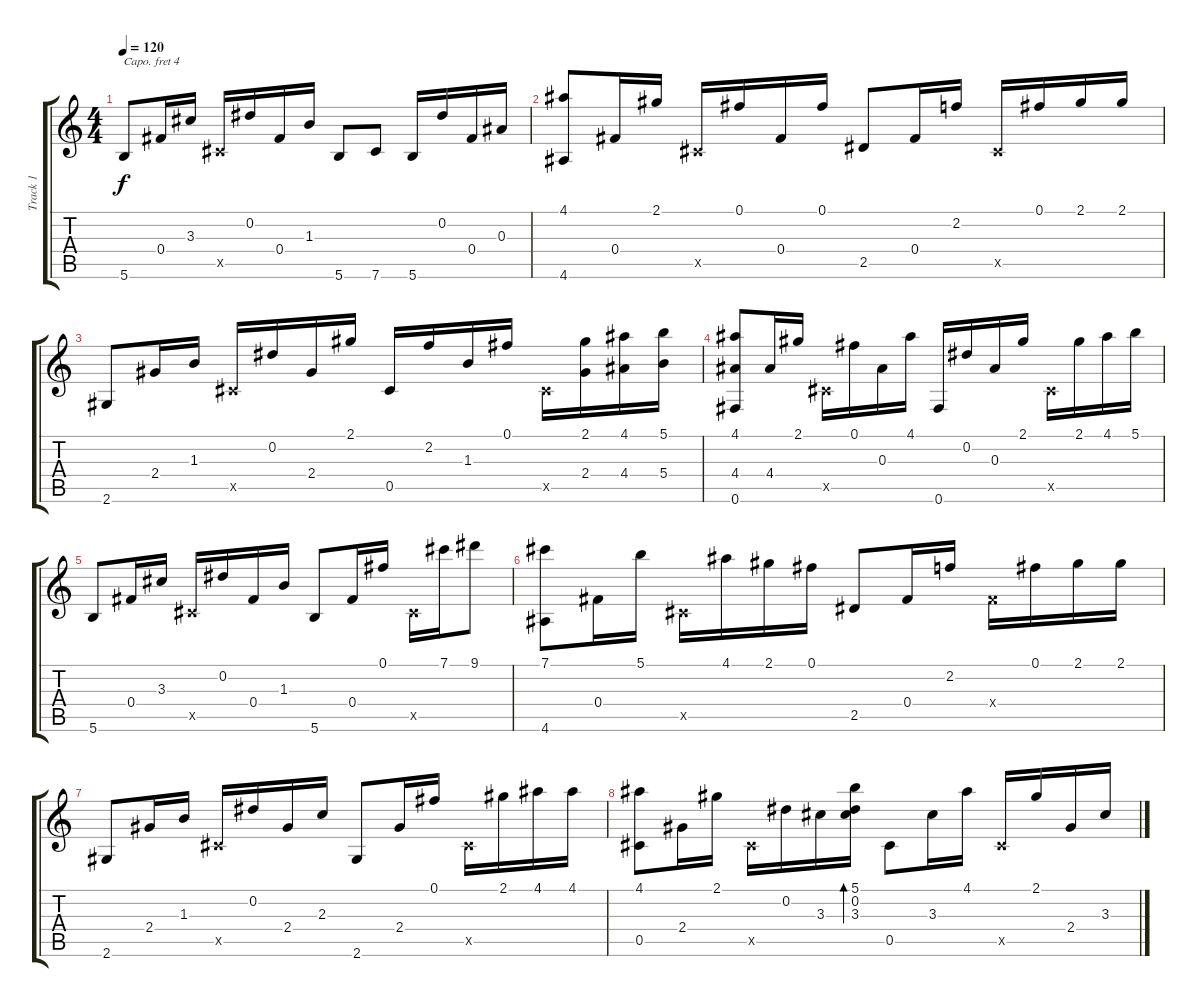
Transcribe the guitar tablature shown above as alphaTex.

\track ("Track 1" "Track 1") {instrument acousticguitarsteel}
\staff {score tabs}
\capo 4
\tuning (D4 B3 Gb3 D3 A2 D2) {hide}
\ts (4 4)
\tempo 120
\clef g2
\ks c
5.6.8{dy f} 0.4.16 3.3.16 0.5{x}.16 0.2.16 0.4.16 1.3.16 5.6.8 7.6.8 5.6.16 0.2.16 0.4.16 0.3.16 |
(4.1 4.6).8 0.4.16 2.1.16 0.5{x}.16 0.1.16 0.4.16 0.1.16 2.5.8 0.4.16 2.2.16 0.5{x}.16 0.1.16 2.1.16 2.1.16 |
2.6.8 2.4.16 1.3.16 0.5{x}.16 0.2.16 2.4.16 2.1.16 0.5.16 2.2.16 1.3.16 0.1.16 0.5{x}.16 (2.1 2.4).16 (4.1 4.4).16 (5.1 5.4).16 |
(4.1 4.4 0.6).8 4.4.16 2.1.16 0.5{x}.16 0.1.16 0.3.16 4.1.16 0.6.16 0.2.16 0.3.16 2.1.16 0.5{x}.16 2.1.16 4.1.16 5.1.16 |
5.6.8 0.4.16 3.3.16 0.5{x}.16 0.2.16 0.4.16 1.3.16 5.6.8 0.4.16 0.1.16 0.5{x}.16 7.1.16 9.1.8 |
(7.1 4.6).8 0.4.16 5.1.16 0.5{x}.16 4.1.16 2.1.16 0.1.16 2.5.8 0.4.16 2.2.16 0.4{x}.16 0.1.16 2.1.16 2.1.16 |
2.6.8 2.4.16 1.3.16 0.5{x}.16 0.2.16 2.4.16 2.3.16 2.6.8 2.4.16 0.1.16 0.5{x}.16 2.1.16 4.1.16 4.1.16 |
(4.1 0.5).8 2.4.16 2.1.16 0.5{x}.16 0.2.16 3.3.16 (5.1 0.2 3.3).16{bd 240} 0.5.8 3.3.16 4.1.16 0.5{x}.16 2.1.16 2.4.16 3.3.16
